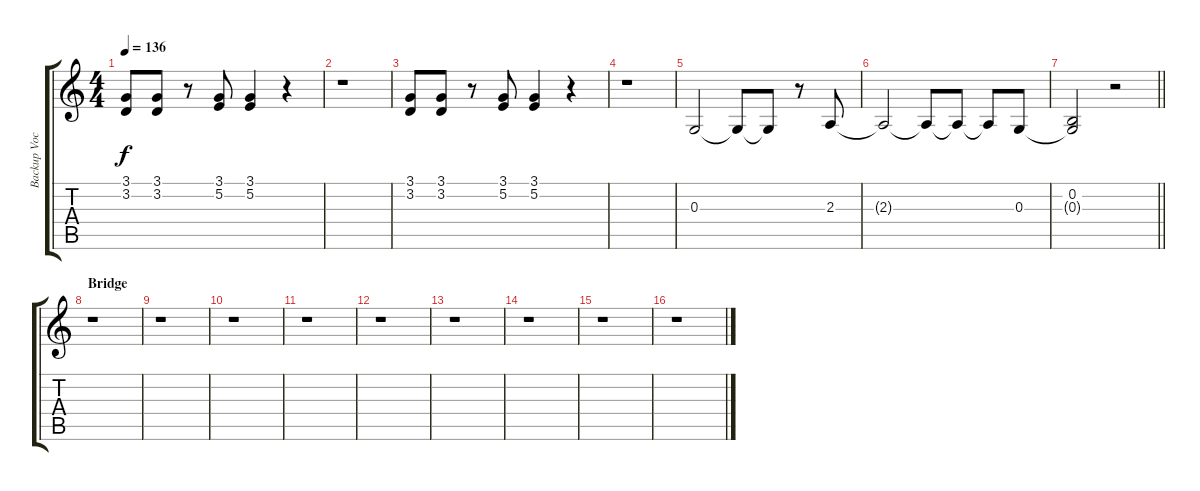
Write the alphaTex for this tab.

\track ("Backup Vocals" "Backup Voc") {instrument tenorsax}
\staff {score tabs}
\tuning (E4 B3 G3 D3 A2 E2) {hide}
\ts (4 4)
\tempo 136
\clef g2
\ks c
(3.1 3.2).8{dy f} (3.1 3.2).8 r.8 (3.1 5.2).8 (3.1 5.2).4 r.4 |
r.1 |
(3.1 3.2).8 (3.1 3.2).8 r.8 (3.1 5.2).8 (3.1 5.2).4 r.4 |
r.1 |
0.3.2 0.3{t}.8 0.3{t}.8 r.8 2.3.8 |
2.3{t}.2 2.3{t}.8 2.3{t}.8 2.3{t}.8 0.3.8 |
\barLineRight lightlight
(0.2 0.3{t}).2 r.2 |
\section ("" "Bridge")
r.1 |
r.1 |
r.1 |
r.1 |
r.1 |
r.1 |
r.1 |
r.1 |
r.1
